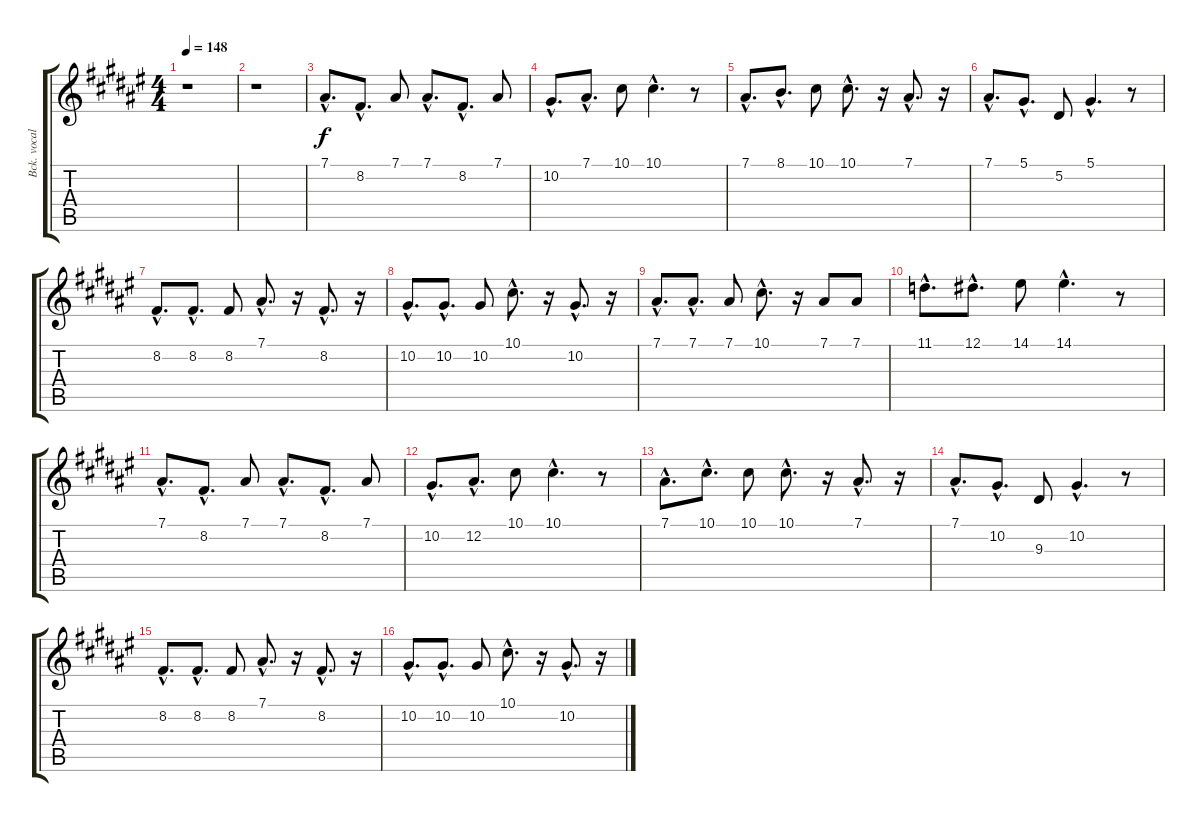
\track ("Bck. vocal" "Bck. vocal") {instrument sopranosax}
\staff {score tabs}
\tuning (Eb4 Bb3 Gb3 Db3 Ab2 Eb2) {hide}
\ts (4 4)
\tempo 148
\clef g2
\ks d#minor
r.1{dy f} |
r.1 |
7.1{hac}.8{d} 8.2{hac}.8{d} 7.1.8 7.1{hac}.8{d} 8.2{hac}.8{d} 7.1.8 |
10.2{hac}.8{d} 7.1{hac}.8{d} 10.1.8 10.1{hac}.4{d} r.8 |
7.1{hac}.8{d} 8.1{hac}.8{d} 10.1.8 10.1{hac}.8{d} r.16 7.1{hac}.8{d} r.16 |
7.1{hac}.8{d} 5.1{hac}.8{d} 5.2.8 5.1{hac}.4{d} r.8 |
8.2{hac}.8{d} 8.2{hac}.8{d} 8.2.8 7.1{hac}.8{d} r.16 8.2{hac}.8{d} r.16 |
10.2{hac}.8{d} 10.2{hac}.8{d} 10.2.8 10.1{hac}.8{d} r.16 10.2{hac}.8{d} r.16 |
7.1{hac}.8{d} 7.1{hac}.8{d} 7.1.8 10.1{hac}.8{d} r.16 7.1.8 7.1.8 |
11.1{hac}.8{d} 12.1{hac}.8{d} 14.1.8 14.1{hac}.4{d} r.8 |
7.1{hac}.8{d} 8.2{hac}.8{d} 7.1.8 7.1{hac}.8{d} 8.2{hac}.8{d} 7.1.8 |
10.2{hac}.8{d} 12.2{hac}.8{d} 10.1.8 10.1{hac}.4{d} r.8 |
7.1{hac}.8{d} 10.1{hac}.8{d} 10.1.8 10.1{hac}.8{d} r.16 7.1{hac}.8{d} r.16 |
7.1{hac}.8{d} 10.2{hac}.8{d} 9.3.8 10.2{hac}.4{d} r.8 |
8.2{hac}.8{d} 8.2{hac}.8{d} 8.2.8 7.1{hac}.8{d} r.16 8.2{hac}.8{d} r.16 |
10.2{hac}.8{d} 10.2{hac}.8{d} 10.2.8 10.1{hac}.8{d} r.16 10.2{hac}.8{d} r.16
